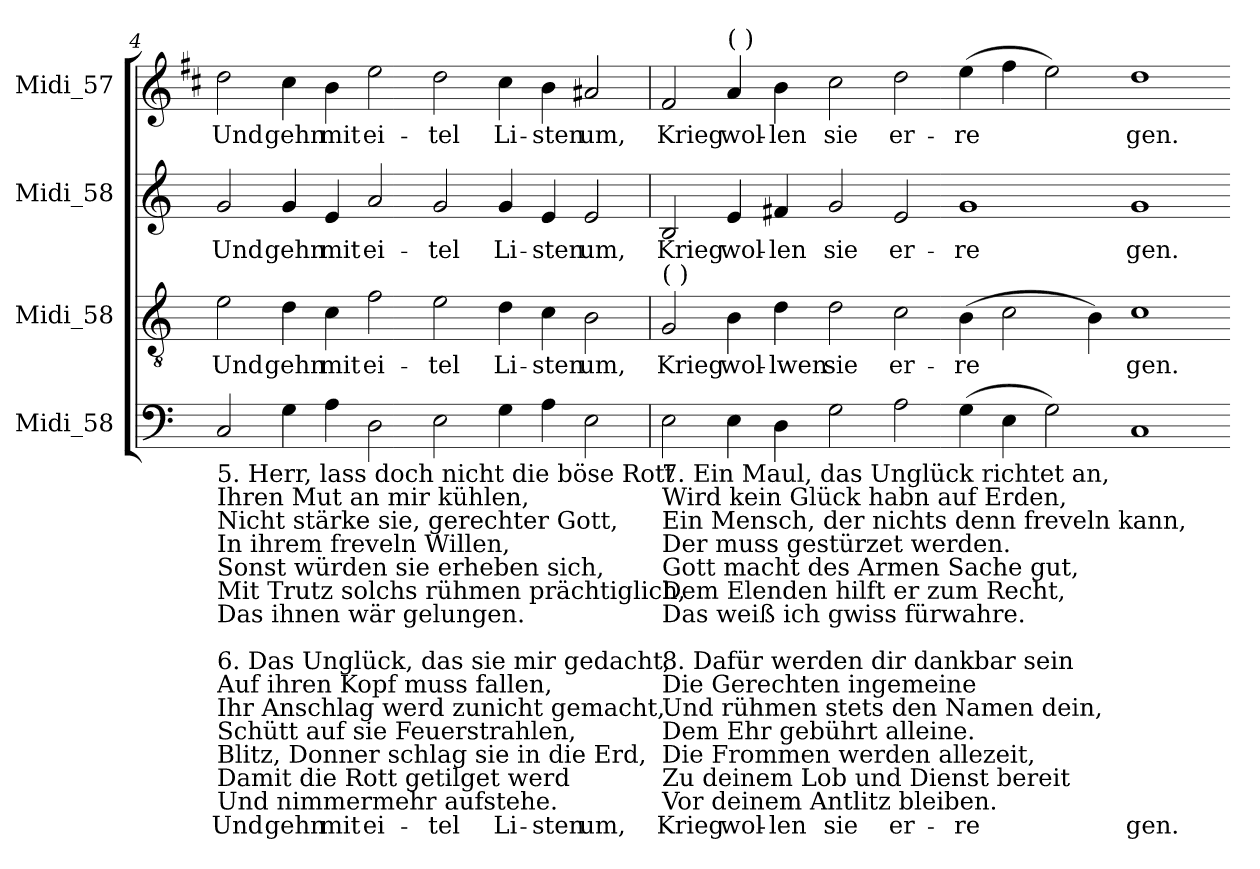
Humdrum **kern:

**kern	**text	**kern	**text	**kern	**text	**kern	**text
*part4	*part4	*part3	*part3	*part2	*part2	*part1	*part1
*staff4	*staff4	*staff3	*staff3	*staff2	*staff2	*staff1	*staff1
*I"Midi_58	*	*I"Midi_58	*	*I"Midi_58	*	*I"Midi_57	*
*clefF4	*	*clefGv2	*	*clefG2	*	*clefG2	*
*	*	*	*	*	*	*ITrd1c2	*
*k[]	*	*k[]	*	*k[]	*	*k[]	*
*C:	*	*C:	*	*C:	*	*C:	*
=4	=4	=4	=4	=4	=4	=4	=4
!LO:TX:b:t=5. Herr, lass doch nicht die böse Rott\nIhren Mut an mir kühlen,\nNicht stärke sie, gerechter Gott,\nIn ihrem freveln Willen,\nSonst würden sie erheben sich,\nMit Trutz solchs rühmen prächtiglich,\nDas ihnen wär gelungen.\n\n6. Das Unglück, das sie mir gedacht,\nAuf ihren Kopf muss fallen,\nIhr Anschlag werd zunicht gemacht,\nSchütt auf sie Feuerstrahlen,\nBlitz, Donner schlag sie in die Erd,\nDamit die Rott getilget werd\nUnd nimmermehr aufstehe.	!	!	!	!	!	!	!
!	!LO:LY:b	!	!LO:LY:b	!	!LO:LY:b	!	!LO:LY:b
2C	Und	2e	Und	2g	Und	2cc	Und
!	!LO:LY:b	!	!LO:LY:b	!	!LO:LY:b	!	!LO:LY:b
4G	gehn	4d	gehn	4g	gehn	4b	gehn
!	!LO:LY:b	!	!LO:LY:b	!	!LO:LY:b	!	!LO:LY:b
4A	mit	4c	mit	4e	mit	4a	mit
!	!LO:LY:b	!	!LO:LY:b	!	!LO:LY:b	!	!LO:LY:b
2D	ei-	2f	ei-	2a	ei-	2dd	ei-
!	!LO:LY:b	!	!LO:LY:b	!	!LO:LY:b	!	!LO:LY:b
2E	-tel	2e	-tel	2g	-tel	2cc	-tel
!	!LO:LY:b	!	!LO:LY:b	!	!LO:LY:b	!	!LO:LY:b
4G	Li-	4d	Li-	4g	Li-	4b	Li-
!	!LO:LY:b	!	!LO:LY:b	!	!LO:LY:b	!	!LO:LY:b
4A	-sten	4c	-sten	4e	-sten	4a	-sten
!	!LO:LY:b	!	!LO:LY:b	!	!LO:LY:b	!	!LO:LY:b
2E	um,	2B	um,	2e	um,	2g#X	um,
=5	=5	=5	=5	=5	=5	=5	=5
!	!	!LO:TX:a:t=(  )	!	!	!	!	!
!LO:TX:b:t=7. Ein Maul, das Unglück richtet an,\nWird kein Glück habn auf Erden,\nEin Mensch, der nichts denn freveln kann,\nDer muss gestürzet werden.\nGott macht des Armen Sache gut,\nDem Elenden hilft er zum Recht,\nDas weiß ich gwiss fürwahre.\n\n8. Dafür werden dir dankbar sein\nDie Gerechten ingemeine\nUnd rühmen stets den Namen dein,\nDem Ehr gebührt alleine.\nDie Frommen werden allezeit,\nZu deinem Lob und Dienst bereit\nVor deinem Antlitz bleiben.	!	!	!	!	!	!	!
!	!LO:LY:b	!	!LO:LY:b	!	!LO:LY:b	!	!LO:LY:b
2E	Krieg	2G	Krieg	2B	Krieg	2e	Krieg
!	!	!	!	!	!	!LO:TX:a:t=(  )	!
!	!LO:LY:b	!	!LO:LY:b	!	!LO:LY:b	!	!LO:LY:b
4E	wol-	4B	wol-	4e	wol-	4g	wol-
!	!LO:LY:b	!	!LO:LY:b	!	!LO:LY:b	!	!LO:LY:b
4D	-len	4d	-lwen	4f#X	-len	4a	-len
!	!LO:LY:b	!	!LO:LY:b	!	!LO:LY:b	!	!LO:LY:b
2G	sie	2d	sie	2g	sie	2b	sie
!	!LO:LY:b	!	!LO:LY:b	!	!LO:LY:b	!	!LO:LY:b
2A	er-	2c	er-	2e	er-	2cc	er-
!	!LO:LY:b	!	!LO:LY:b	!	!LO:LY:b	!	!LO:LY:b
(>4G	-re	(>4B	-re	1g	-re	(>4dd	-re
4E	.	2c	.	.	.	4ee	.
2G)	.	.	.	.	.	2dd)	.
.	.	4B)	.	.	.	.	.
!	!LO:LY:b	!	!LO:LY:b	!	!LO:LY:b	!	!LO:LY:b
1C	gen.	1c	gen.	1g	gen.	1cc	gen.
=-	=-	=-	=-	=-	=-	=-	=-
*-	*-	*-	*-	*-	*-	*-	*-
